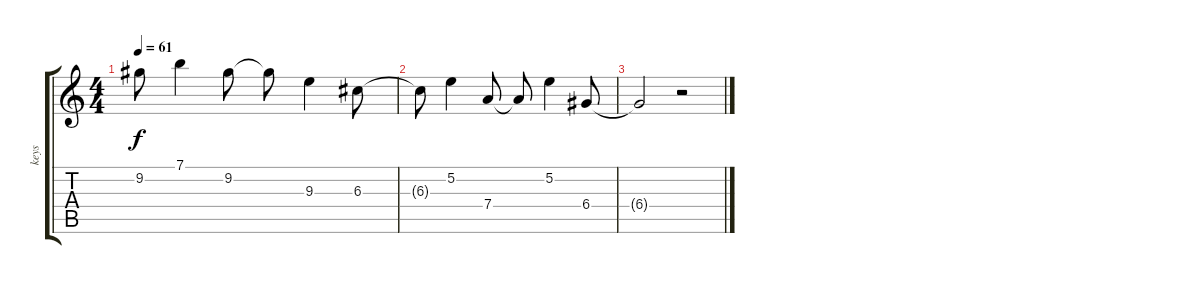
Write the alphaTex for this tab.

\track ("keys" "keys") {instrument electricpiano1}
\staff {score tabs}
\tuning (E5 B4 G4 D4 A3 E3) {hide}
\ts (4 4)
\tempo 61
\clef g2
\ks c
9.2.8{dy f} 7.1.4 9.2.8 9.2{t}.8 9.3.4 6.3.8 |
6.3{t}.8 5.2.4 7.4.8 7.4{t}.8 5.2.4 6.4.8 |
6.4{t}.2 r.2
